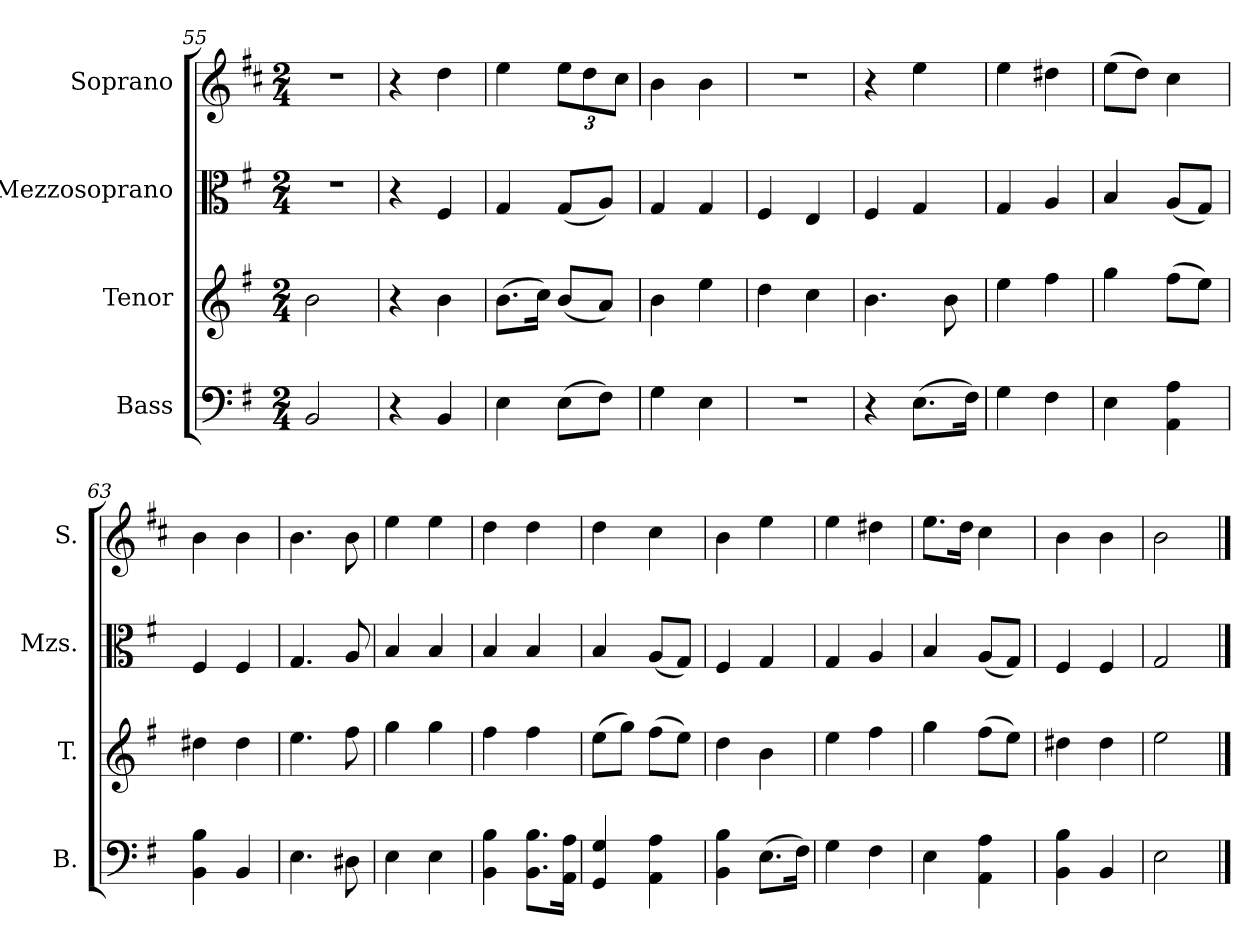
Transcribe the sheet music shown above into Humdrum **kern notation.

**kern	**kern	**kern	**kern
*part4	*part3	*part2	*part1
*staff4	*staff3	*staff2	*staff1
*I"Bass	*I"Tenor	*I"Mezzosoprano	*I"Soprano
*I'B.	*I'T.	*I'Mzs.	*I'S.
*clefF4	*	*clefC3	*
*k[f#]	*k[f#]	*k[f#]	*k[f#c#]
*G:	*G:	*G:	*D:
*M2/4	*M2/4	*M2/4	*M2/4
=55	=55	=55	=55
2BB/	2b\	2r	2r
=56	=56	=56	=56
4r	4r	4r	4r
4BB/	4b\	4F#/	4dd\
!!LO:LB:g=z
=57	=57	=57	=57
4E\	(8.b\L	4G/	4ee\
.	16cc\Jk)	.	.
*	*	*	*Xbrackettup
(8E\L	(8b/L	(8G/L	12ee\L
.	.	.	12dd\
8F#\J)	8a/J)	8A/J)	.
.	.	.	12cc#\J
=58	=58	=58	=58
4G\	4b\	4G/	4b\
4E\	4ee\	4G/	4b\
=59	=59	=59	=59
2r	4dd\	4F#/	2r
.	4cc\	4E/	.
=60	=60	=60	=60
4r	4.b\	4F#/	4r
(8.E\L	.	4G/	4ee\
.	8b\	.	.
16F#\Jk)	.	.	.
=61	=61	=61	=61
4G\	4ee\	4G/	4ee\
4F#\	4ff#\	4A/	4dd#X\
=62	=62	=62	=62
4E\	4gg\	4B/	(8ee\L
.	.	.	8dd\J)
4AA\ 4A\	(8ff#\L	(8A/L	4cc#\
.	8ee\J)	8G/J)	.
=63	=63	=63	=63
4BB\ 4B\	4dd#X\	4F#/	4b\
4BB/	4dd#\	4F#/	4b\
=64	=64	=64	=64
4.E\	4.ee\	4.G/	4.b\
8D#X\	8ff#\	8A/	8b\
=65	=65	=65	=65
4E\	4gg\	4B/	4ee\
4E\	4gg\	4B/	4ee\
!!LO:LB:g=z
=66	=66	=66	=66
4BB\ 4B\	4ff#\	4B/	4dd\
8.BB\ 8.B\L	4ff#\	4B/	4dd\
16AA\ 16A\Jk	.	.	.
=67	=67	=67	=67
4GG/ 4G/	(8ee\L	4B/	4dd\
.	8gg\J)	.	.
4AA\ 4A\	(8ff#\L	(8A/L	4cc#\
.	8ee\J)	8G/J)	.
=68	=68	=68	=68
4BB\ 4B\	4dd\	4F#/	4b\
(8.E\L	4b\	4G/	4ee\
16F#\Jk)	.	.	.
=69	=69	=69	=69
4G\	4ee\	4G/	4ee\
4F#\	4ff#\	4A/	4dd#X\
=70	=70	=70	=70
4E\	4gg\	4B/	8.ee\L
.	.	.	16dd\Jk
4AA\ 4A\	(8ff#\L	(8A/L	4cc#\
.	8ee\J)	8G/J)	.
=71	=71	=71	=71
4BB\ 4B\	4dd#X\	4F#/	4b\
4BB/	4dd#\	4F#/	4b\
=72	=72	=72	=72
2E\	2ee\	2G/	2b\
==	==	==	==
*-	*-	*-	*-
